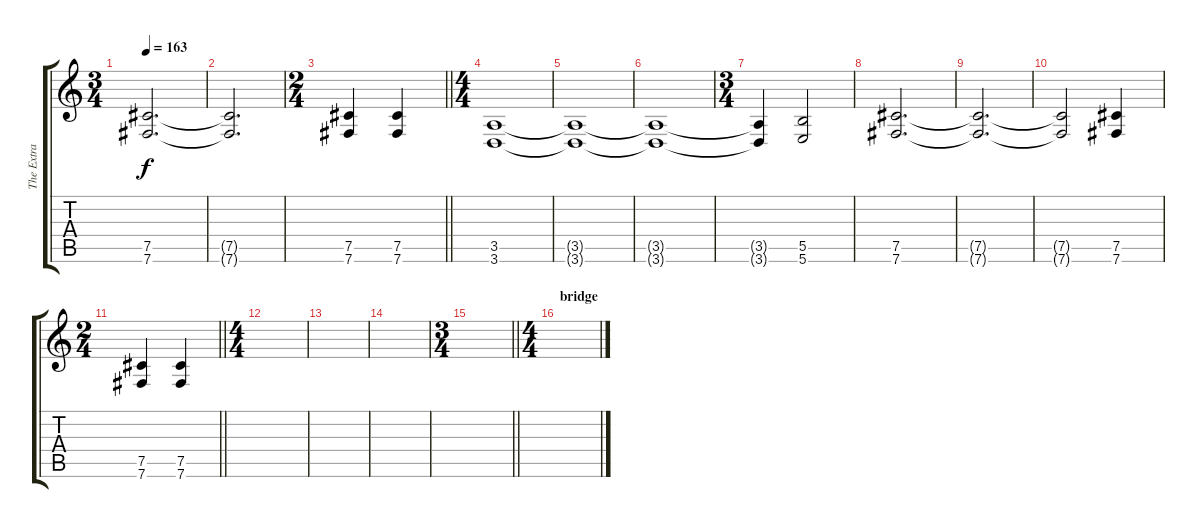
\track ("The Extra Guitar #1" "The Extra ") {instrument distortionguitar}
\staff {score tabs}
\tuning (Db4 Ab3 E3 B2 Gb2 B1) {hide}
\ts (3 4)
\tempo 163
\clef g2
\ks c
(7.5{t} 7.6{t}).2{d dy f} |
(7.5{t} 7.6{t}).2{d} |
\ts (2 4)
\barLineRight lightlight
(7.5 7.6).4 (7.5 7.6).4 |
\ts (4 4)
(3.5 3.6).1 |
(3.5{t} 3.6{t}).1 |
(3.5{t} 3.6{t}).1 |
\ts (3 4)
(3.5{t} 3.6{t}).4 (5.5 5.6).2 |
(7.5 7.6).2{d} |
(7.5{t} 7.6{t}).2{d} |
(7.5{t} 7.6{t}).2 (7.5 7.6).4 |
\ts (2 4)
\barLineRight lightlight
(7.5 7.6).4 (7.5 7.6).4 |
\ts (4 4)
|
|
|
\ts (3 4)
\barLineRight lightlight
|
\ts (4 4)
\section ("" "bridge")
